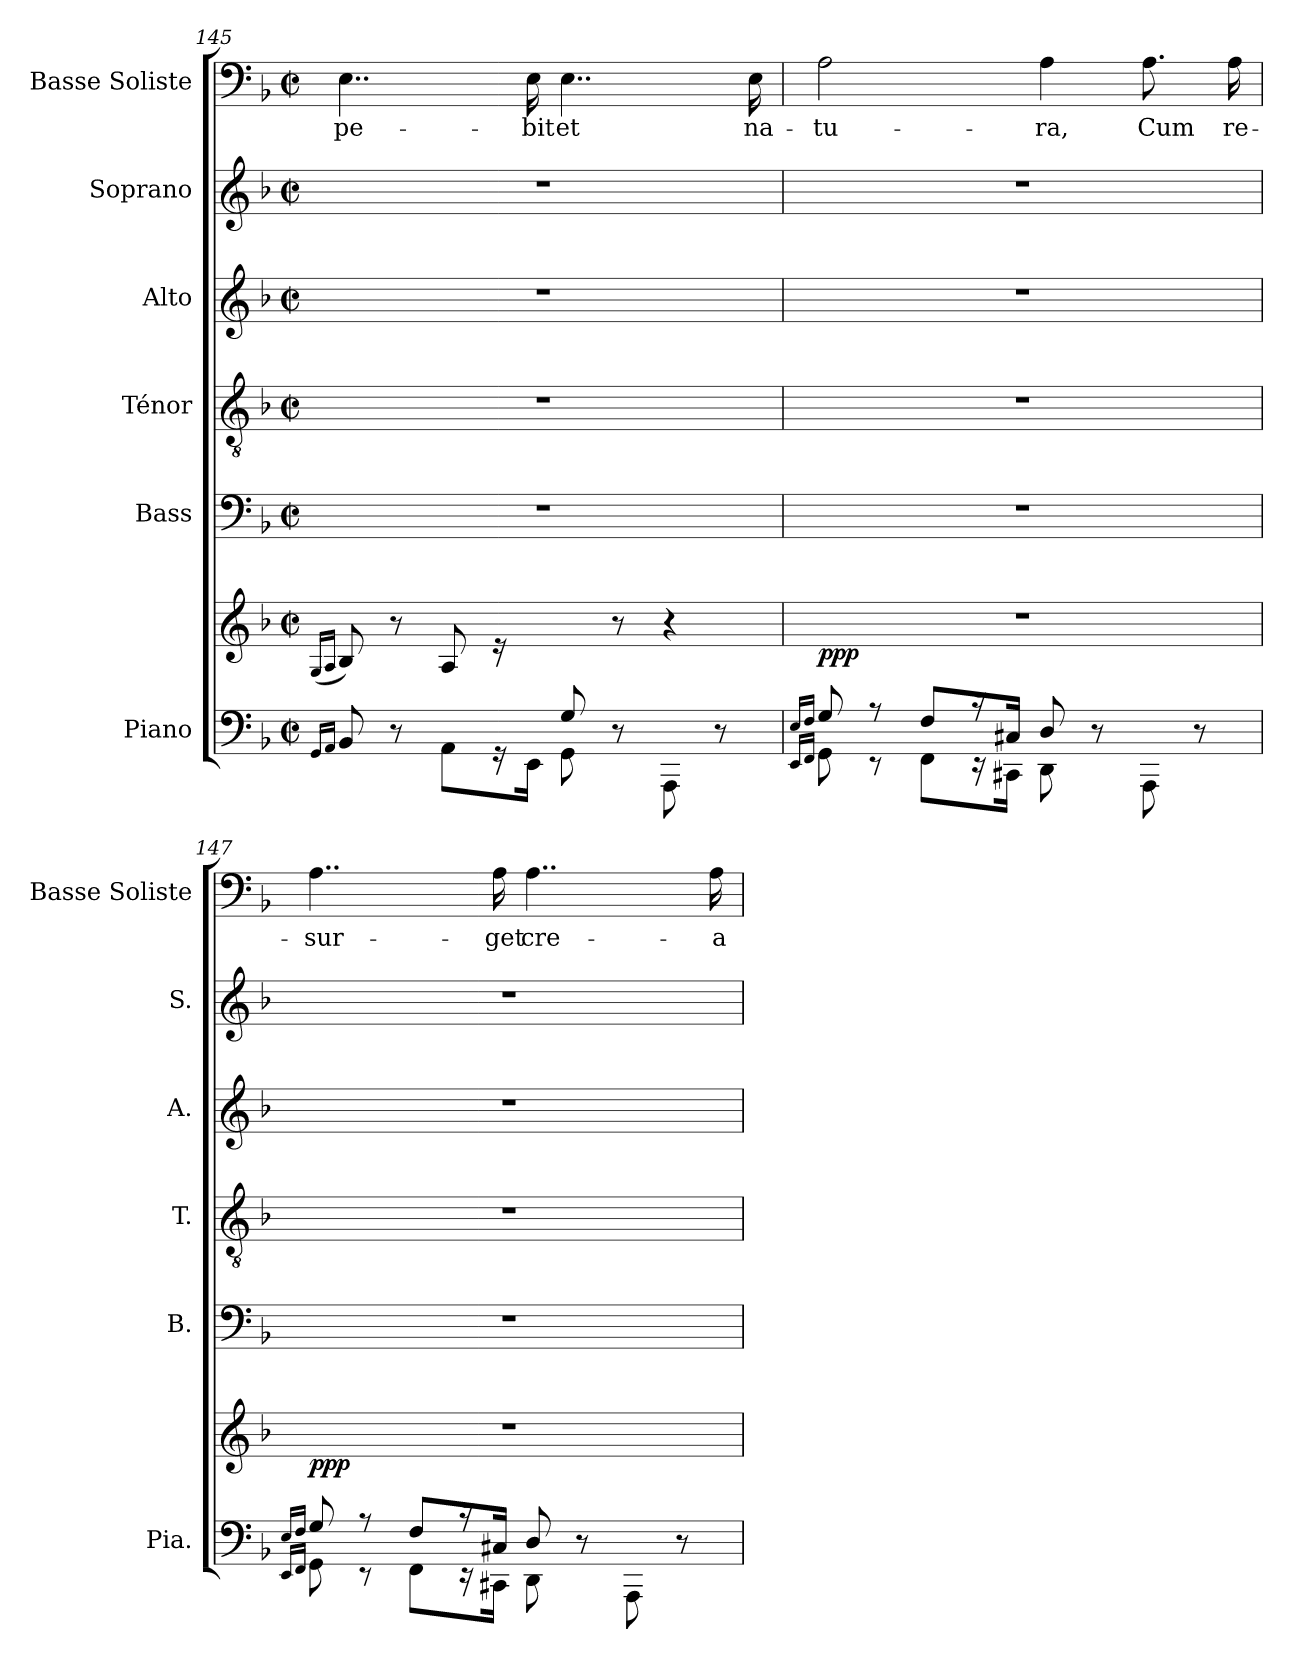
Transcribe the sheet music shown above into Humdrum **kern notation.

**kern	**kern	**dynam	**kern	**kern	**kern	**kern	**kern	**text
*part6	*part6	*part6	*part5	*part4	*part3	*part2	*part1	*part1
*staff7	*staff6	*staff6/7	*staff5	*staff4	*staff3	*staff2	*staff1	*staff1
*I"Piano	*	*	*I"Bass	*I"Ténor	*I"Alto	*I"Soprano	*I"Basse Soliste	*
*I'Pia.	*	*	*I'B.	*I'T.	*I'A.	*I'S.	*I'Basse Soliste	*
!!LO:LB:g=z
*clefF4	*clefG2	*	*clefF4	*clefGv2	*clefG2	*clefG2	*clefF4	*
*k[b-]	*k[b-]	*	*k[b-]	*k[b-]	*k[b-]	*k[b-]	*k[b-]	*
*M2/2	*M2/2	*	*M2/2	*M2/2	*M2/2	*M2/2	*M2/2	*
*met(c|)	*met(c|)	*	*met(c|)	*met(c|)	*met(c|)	*met(c|)	*met(c|)	*
=145	=145	=145	=145	=145	=145	=145	=145	=145
*^	*	*	*	*	*	*	*	*
.	16qGG/LL	(16qG/LL	.	.	.	.	.	.	.
.	16qAA/JJ	16qA/JJ	.	.	.	.	.	.	.
4..ryy	8BB-/	8B-/)	.	1r	1r	1r	1r	4..E\	-pe-
.	8r	8r	.	.	.	.	.	.	.
.	8AA\L	8A/L	.	.	.	.	.	.	.
.	16r	16re	.	.	.	.	.	.	.
16E/Jk	16EE\Jk	8.ryy	.	.	.	.	.	16E\	-bit
8G/	8GG\	.	.	.	.	.	.	4..E\	et
4.ryy	8r	8r	.	.	.	.	.	.	.
.	8AAA\	4r	.	.	.	.	.	.	.
.	8r	.	.	.	.	.	.	.	.
.	.	.	.	.	.	.	.	16E\	na-
=146	=146	=146	=146	=146	=146	=146	=146	=146	=146
16qE/LL	16qEE/LL	.	.	.	.	.	.	.	.
16qF/JJ	16qFF/JJ	.	.	.	.	.	.	.	.
!	!	!	!LO:DY:b	!	!	!	!	!	!
8G/	8GG\	1r	ppp	1r	1r	1r	1r	2A\	-tu-
8r	8r	.	.	.	.	.	.	.	.
8F/L	8FF\L	.	.	.	.	.	.	.	.
16r	16r	.	.	.	.	.	.	.	.
16C#X/Jk	16CC#X\Jk	.	.	.	.	.	.	.	.
8D/	8DD\	.	.	.	.	.	.	4A\	-ra,
8ryy	8r	.	.	.	.	.	.	.	.
8ryy	8AAA\	.	.	.	.	.	.	8.A\	Cum
8ryy	8r	.	.	.	.	.	.	.	.
.	.	.	.	.	.	.	.	16A\	re-
=147	=147	=147	=147	=147	=147	=147	=147	=147	=147
16qE/LL	16qEE/LL	.	.	.	.	.	.	.	.
16qF/JJ	16qFF/JJ	.	.	.	.	.	.	.	.
!	!	!	!LO:DY:b	!	!	!	!	!	!
8G/	8GG\	1r	ppp	1r	1r	1r	1r	4..A\	-sur-
8r	8r	.	.	.	.	.	.	.	.
8F/L	8FF\L	.	.	.	.	.	.	.	.
16r	16r	.	.	.	.	.	.	.	.
16C#X/Jk	16CC#X\Jk	.	.	.	.	.	.	16A\	-get
8D/	8DD\	.	.	.	.	.	.	4..A\	cre-
8ryy	8r	.	.	.	.	.	.	.	.
8ryy	8AAA\	.	.	.	.	.	.	.	.
8ryy	8r	.	.	.	.	.	.	.	.
.	.	.	.	.	.	.	.	16A\	-a-
*v	*v	*	*	*	*	*	*	*	*
=	=	=	=	=	=	=	=	=
*-	*-	*-	*-	*-	*-	*-	*-	*-
